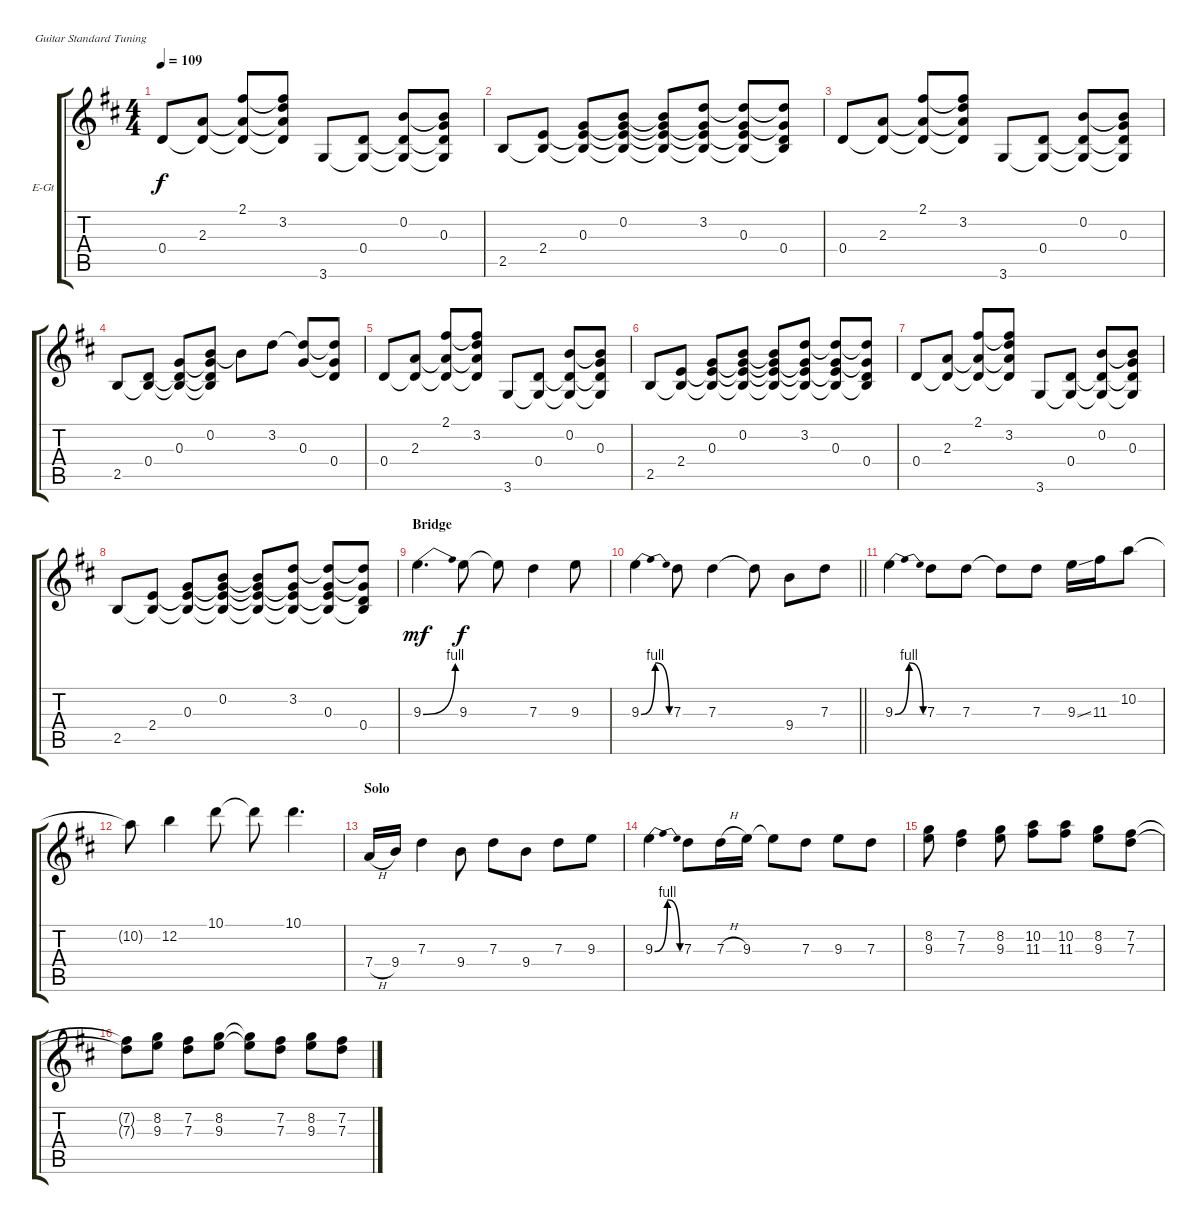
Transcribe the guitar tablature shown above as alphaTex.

\bracketExtendMode groupsimilarinstruments
\firstSystemTrackNameOrientation horizontal
\otherSystemsTrackNameOrientation horizontal
\track ("Lead Guitar" "E-Gt") {instrument distortionguitar}
\staff {score tabs}
\tuning (E4 B3 G3 D3 A2 E2)
\ts (4 4)
\tempo 109
\clef g2
\ks d
0.4.8{dy f} (2.3 0.4{t}).8 (2.1 0.4{t} 2.3{t}).8 (3.2 0.4{t} 2.3{t} 2.1{t}).8 3.6.8 (0.4 3.6{t}).8 (0.2 3.6{t} 0.4{t}).8 (0.3 3.6{t} 0.4{t} 0.2{t}).8 |
2.5.8 (2.4 2.5{t}).8 (0.3 2.5{t} 2.4{t}).8 (0.2 2.5{t} 2.4{t} 0.3{t}).8 (0.2{t} 2.5{t} 2.4{t} 0.3{t}).8 (3.2 0.3{t} 2.4{t} 2.5{t}).8 (0.3 3.2{t} 2.4{t} 2.5{t}).8 (0.4 0.3{t} 3.2{t} 2.5{t}).8 |
0.4.8 (2.3 0.4{t}).8 (2.1 0.4{t} 2.3{t}).8 (3.2 0.4{t} 2.3{t} 2.1{t}).8 3.6.8 (0.4 3.6{t}).8 (0.2 3.6{t} 0.4{t}).8 (0.3 3.6{t} 0.4{t} 0.2{t}).8 |
2.5.8 (0.4 2.5{t}).8 (0.3 2.5{t} 0.4{t}).8 (0.2 2.5{t} 0.4{t} 0.3{t}).8 0.2{t}.8 3.2.8 (0.3 3.2{t}).8 (0.4 0.3{t} 3.2{t}).8 |
0.4.8 (2.3 0.4{t}).8 (2.1 0.4{t} 2.3{t}).8 (3.2 0.4{t} 2.3{t} 2.1{t}).8 3.6.8 (0.4 3.6{t}).8 (0.2 3.6{t} 0.4{t}).8 (0.3 3.6{t} 0.4{t} 0.2{t}).8 |
2.5.8 (2.4 2.5{t}).8 (0.3 2.5{t} 2.4{t}).8 (0.2 2.5{t} 2.4{t} 0.3{t}).8 (0.2{t} 2.5{t} 2.4{t} 0.3{t}).8 (3.2 0.3{t} 2.4{t} 2.5{t}).8 (0.3 3.2{t} 2.4{t} 2.5{t}).8 (0.4 0.3{t} 3.2{t} 2.5{t}).8 |
0.4.8 (2.3 0.4{t}).8 (2.1 0.4{t} 2.3{t}).8 (3.2 0.4{t} 2.3{t} 2.1{t}).8 3.6.8 (0.4 3.6{t}).8 (0.2 3.6{t} 0.4{t}).8 (0.3 3.6{t} 0.4{t} 0.2{t}).8 |
2.5.8 (2.4 2.5{t}).8 (0.3 2.5{t} 2.4{t}).8 (0.2 2.5{t} 2.4{t} 0.3{t}).8 (0.2{t} 2.5{t} 2.4{t} 0.3{t}).8 (3.2 0.3{t} 2.4{t} 2.5{t}).8 (0.3 3.2{t} 2.4{t} 2.5{t}).8 (0.4 0.3{t} 3.2{t} 2.5{t}).8 |
\section ("" "Bridge")
9.3{be (bend 0 0 15 4)}.4{d dy mf} 9.3.8{dy f} 9.3{t}.8 7.3.4 9.3.8 |
\barLineRight lightlight
9.3{be (bendrelease 0 0 30 4 30 4 60 0)}.4 7.3.8 7.3.4 7.3{t}.8 9.4.8 7.3.8 |
9.3{be (bendrelease 0 0 30 4 30 4 60 0)}.4 7.3.8 7.3.8 7.3{t}.8 7.3.8 9.3{ss}.16 11.3.16 10.2.8 |
10.2{t}.8 12.2.4 10.1.8 10.1{t}.8 10.1.4{d} |
\section ("" "Solo")
7.4{h}.16 9.4.16 7.3.4 9.4.8 7.3.8 9.4.8 7.3.8 9.3.8 |
9.3{be (bendrelease 0 0 30 4 30 4 60 0)}.4 7.3.8 7.3{h}.16 9.3.16 9.3{t}.8 7.3.8 9.3.8 7.3.8 |
(8.2 9.3).8 (7.2 7.3).4 (8.2 9.3).8 (10.2 11.3).8 (10.2 11.3).8 (8.2 9.3).8 (7.2 7.3).8 |
(7.2{t} 7.3{t}).8 (8.2 9.3).8 (7.2 7.3).8 (8.2 9.3).8 (8.2{t} 9.3{t}).8 (7.2 7.3).8 (8.2 9.3).8 (7.2 7.3).8
